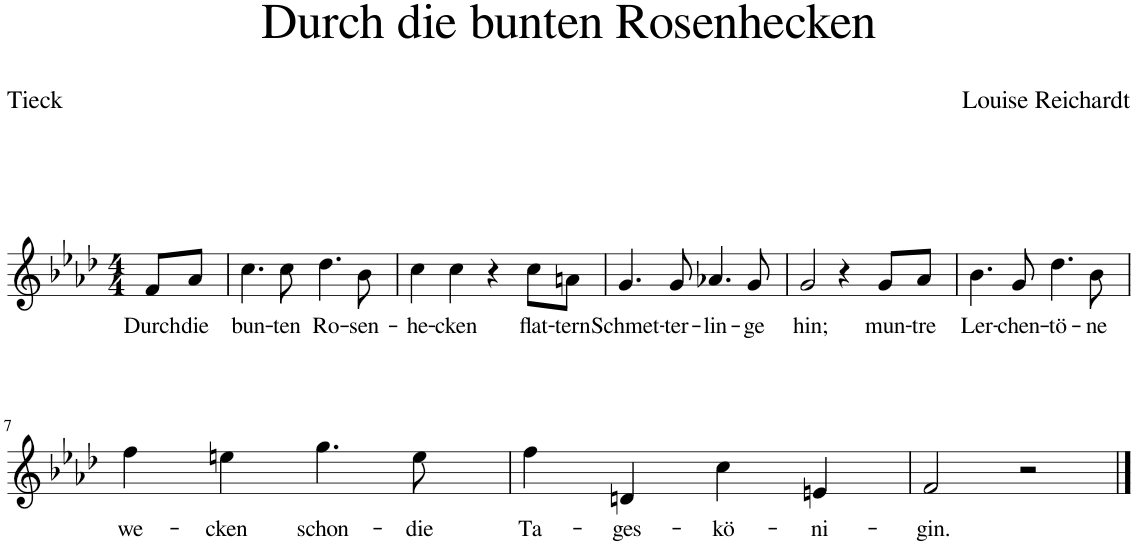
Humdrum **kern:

**kern	**text
*part1	*part1
*staff1	*staff1
*I"Piano	*
*I'Pno	*
*clefG2	*
*k[b-e-a-d-]	*
*M4/4	*
=1	=1
!	!LO:LY:b
8f/L	Durch
!	!LO:LY:b
8a-/J	die
=2	=2
!	!LO:LY:b
4.cc\	bun-
!	!LO:LY:b
8cc\	-ten
!	!LO:LY:b
4.dd-\	Ro-
!	!LO:LY:b
8b-\	-sen-
=3	=3
!	!LO:LY:b
4cc\	-he-
!	!LO:LY:b
4cc\	-cken
4r	.
!	!LO:LY:b
8cc\L	flat-
!	!LO:LY:b
8an\J	-tern
=4	=4
!	!LO:LY:b
4.g/	Schmet-
!	!LO:LY:b
8g/	-ter-
!	!LO:LY:b
4.a-X/	-lin-
!	!LO:LY:b
8g/	-ge
=5	=5
!	!LO:LY:b
2g/	hin;
4r	.
!	!LO:LY:b
8g/L	mun-
!	!LO:LY:b
8a-/J	-tre
=6	=6
!	!LO:LY:b
4.b-\	Ler-
!	!LO:LY:b
8g/	-chen-
!	!LO:LY:b
4.dd-\	-tö-
!	!LO:LY:b
8b-\	-ne
!!LO:LB:g=z
=7	=7
!	!LO:LY:b
4ff\	we-
!	!LO:LY:b
4een\	-cken
!	!LO:LY:b
4.gg\	schon-
!	!LO:LY:b
8ee\	die
=8	=8
!	!LO:LY:b
4ff\	Ta-
!	!LO:LY:b
4dn/	-ges-
!	!LO:LY:b
4cc\	-kö-
!	!LO:LY:b
4en/	-ni-
=9	=9
!	!LO:LY:b
2f/	-gin.
2r	.
==	==
*-	*-
